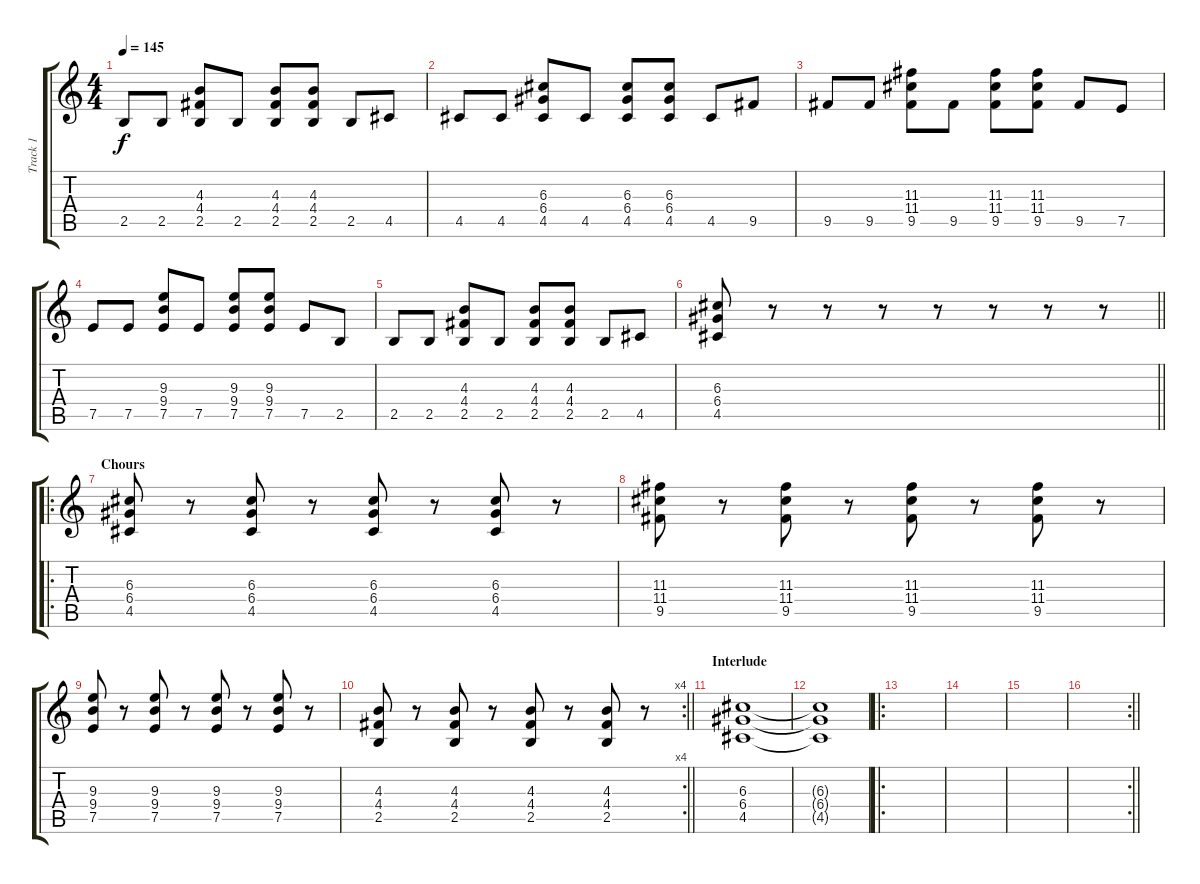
\track ("Track 1" "Track 1") {instrument electricguitarclean}
\staff {score tabs}
\tuning (E4 B3 G3 D3 A2 E2) {hide}
\ts (4 4)
\tempo 145
\clef g2
\ks c
2.5.8{dy f} 2.5.8 (4.3 4.4 2.5).8 2.5.8 (4.3 4.4 2.5).8 (4.3 4.4 2.5).8 2.5.8 4.5.8 |
4.5.8 4.5.8 (6.3 6.4 4.5).8 4.5.8 (6.3 6.4 4.5).8 (6.3 6.4 4.5).8 4.5.8 9.5.8 |
9.5.8 9.5.8 (11.3 11.4 9.5).8 9.5.8 (11.3 11.4 9.5).8 (11.3 11.4 9.5).8 9.5.8 7.5.8 |
7.5.8 7.5.8 (9.3 9.4 7.5).8 7.5.8 (9.3 9.4 7.5).8 (9.3 9.4 7.5).8 7.5.8 2.5.8 |
2.5.8 2.5.8 (4.3 4.4 2.5).8 2.5.8 (4.3 4.4 2.5).8 (4.3 4.4 2.5).8 2.5.8 4.5.8 |
\barLineRight lightlight
(6.3 6.4 4.5).8 r.8 r.8 r.8 r.8 r.8 r.8 r.8 |
\ro
\section ("" "Chours")
(6.3 6.4 4.5).8 r.8 (6.3 6.4 4.5).8 r.8 (6.3 6.4 4.5).8 r.8 (6.3 6.4 4.5).8 r.8 |
(11.3 11.4 9.5).8 r.8 (11.3 11.4 9.5).8 r.8 (11.3 11.4 9.5).8 r.8 (11.3 11.4 9.5).8 r.8 |
(9.3 9.4 7.5).8 r.8 (9.3 9.4 7.5).8 r.8 (9.3 9.4 7.5).8 r.8 (9.3 9.4 7.5).8 r.8 |
\rc 4
\barLineRight lightlight
(4.3 4.4 2.5).8 r.8 (4.3 4.4 2.5).8 r.8 (4.3 4.4 2.5).8 r.8 (4.3 4.4 2.5).8 r.8 |
\section ("" "Interlude")
(6.3 6.4 4.5).1 |
(6.3{t} 6.4{t} 4.5{t}).1 |
\ro
|
|
|
\rc 2
\barLineRight lightlight
